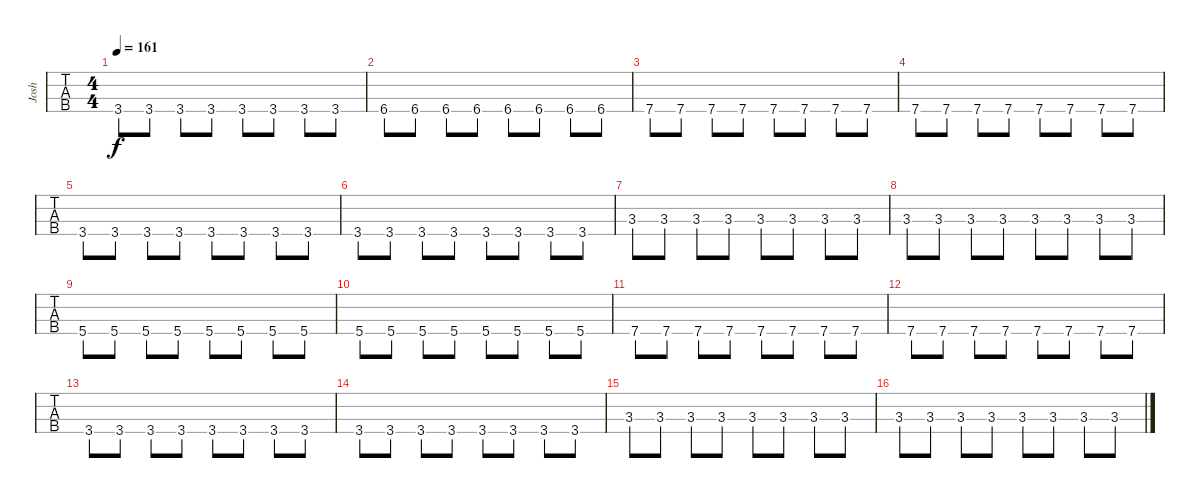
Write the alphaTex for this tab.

\track ("Josh" "Josh") {instrument electricbasspick}
\staff {tabs}
\tuning (F2 C2 G1 C1) {hide}
\ts (4 4)
\tempo 161
\clef f4
\ks c
3.4.8{dy f} 3.4.8 3.4.8 3.4.8 3.4.8 3.4.8 3.4.8 3.4.8 |
6.4.8 6.4.8 6.4.8 6.4.8 6.4.8 6.4.8 6.4.8 6.4.8 |
7.4.8 7.4.8 7.4.8 7.4.8 7.4.8 7.4.8 7.4.8 7.4.8 |
7.4.8 7.4.8 7.4.8 7.4.8 7.4.8 7.4.8 7.4.8 7.4.8 |
3.4.8 3.4.8 3.4.8 3.4.8 3.4.8 3.4.8 3.4.8 3.4.8 |
3.4.8 3.4.8 3.4.8 3.4.8 3.4.8 3.4.8 3.4.8 3.4.8 |
3.3.8 3.3.8 3.3.8 3.3.8 3.3.8 3.3.8 3.3.8 3.3.8 |
3.3.8 3.3.8 3.3.8 3.3.8 3.3.8 3.3.8 3.3.8 3.3.8 |
5.4.8 5.4.8 5.4.8 5.4.8 5.4.8 5.4.8 5.4.8 5.4.8 |
5.4.8 5.4.8 5.4.8 5.4.8 5.4.8 5.4.8 5.4.8 5.4.8 |
7.4.8 7.4.8 7.4.8 7.4.8 7.4.8 7.4.8 7.4.8 7.4.8 |
7.4.8 7.4.8 7.4.8 7.4.8 7.4.8 7.4.8 7.4.8 7.4.8 |
3.4.8 3.4.8 3.4.8 3.4.8 3.4.8 3.4.8 3.4.8 3.4.8 |
3.4.8 3.4.8 3.4.8 3.4.8 3.4.8 3.4.8 3.4.8 3.4.8 |
3.3.8 3.3.8 3.3.8 3.3.8 3.3.8 3.3.8 3.3.8 3.3.8 |
3.3.8 3.3.8 3.3.8 3.3.8 3.3.8 3.3.8 3.3.8 3.3.8
